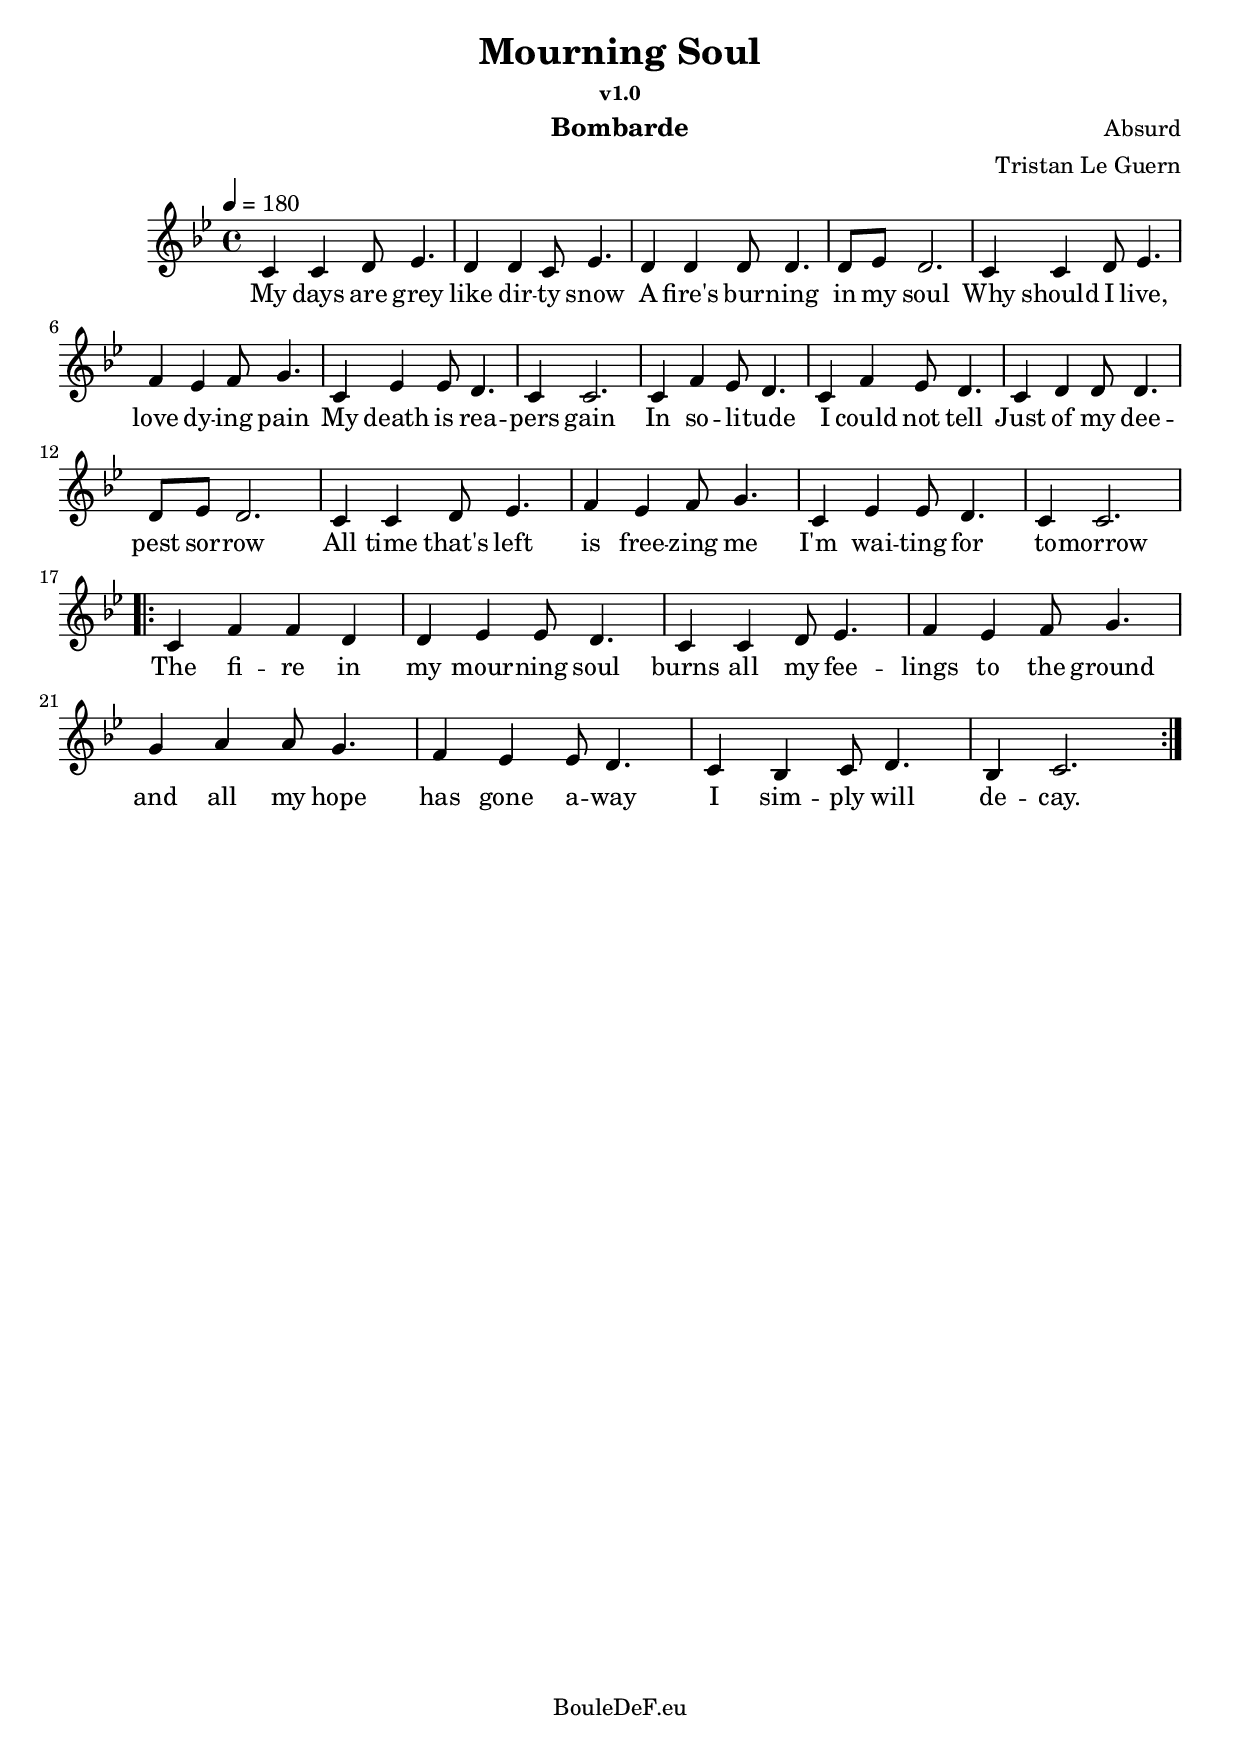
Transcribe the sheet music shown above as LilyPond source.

\version "2.14.2"
\include "italiano.ly"

\header {
	title = "Mourning Soul"
	subsubtitle = "v1.0"
	composer = "Absurd"
	arranger = "Tristan Le Guern"
	instrument = "Bombarde"
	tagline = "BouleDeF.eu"
}

\score {
	\new Staff \relative si {
		\clef "treble"
		\key sib \major
		\tempo 4 = 180

		do4 do re8 mib4.
		| re4 re do8 mib4.
		| re4 re re8 re4.
		| re8 mib re2.

		| do4 do re8 mib4.
		| fa4 mib fa8 sol4.
		| do,4 mib mib8 re4.
		| do4 do2.
		
		| do4 fa mib8 re4.
		| do4 fa mib8 re4.
		| do4 re re8 re4.
		| re8 mib8 re2.

		| do4 do re8 mib4.
		| fa4 mib fa8 sol4.
		| do,4 mib mib8 re4.
		| do4 do2.
		
		\break

		\repeat volta 2 {
			do4 fa fa re
			| re mib mib8 re4.
			| do4 do re8 mib4.
			| fa4 mib fa8 sol4.
			| sol4 la la8 sol4.
			| fa4 mib mib8 re4.
			| do4 sib do8 re4.
			| sib4 do2.
		}
	}
	\addlyrics {
		My days are grey
		| like dir -- ty snow
		| A fire's bur -- ning
		| in my soul
		| Why should I live,
		| love dy -- ing	 pain
		| My death is rea
		-- pers gain
		| In so -- li -- tude
		| I could not tell
		| Just of my dee
		-- pest sor -- row
		| All time that's left 
		| is free -- zing me
		| I'm wai -- ting for to -- morrow

		| The fi -- re in my mour -- ning soul
		| burns all my fee -- lings to the ground
		| and all my hope has gone a -- way
		| I sim -- ply will de -- cay.
	}
}
